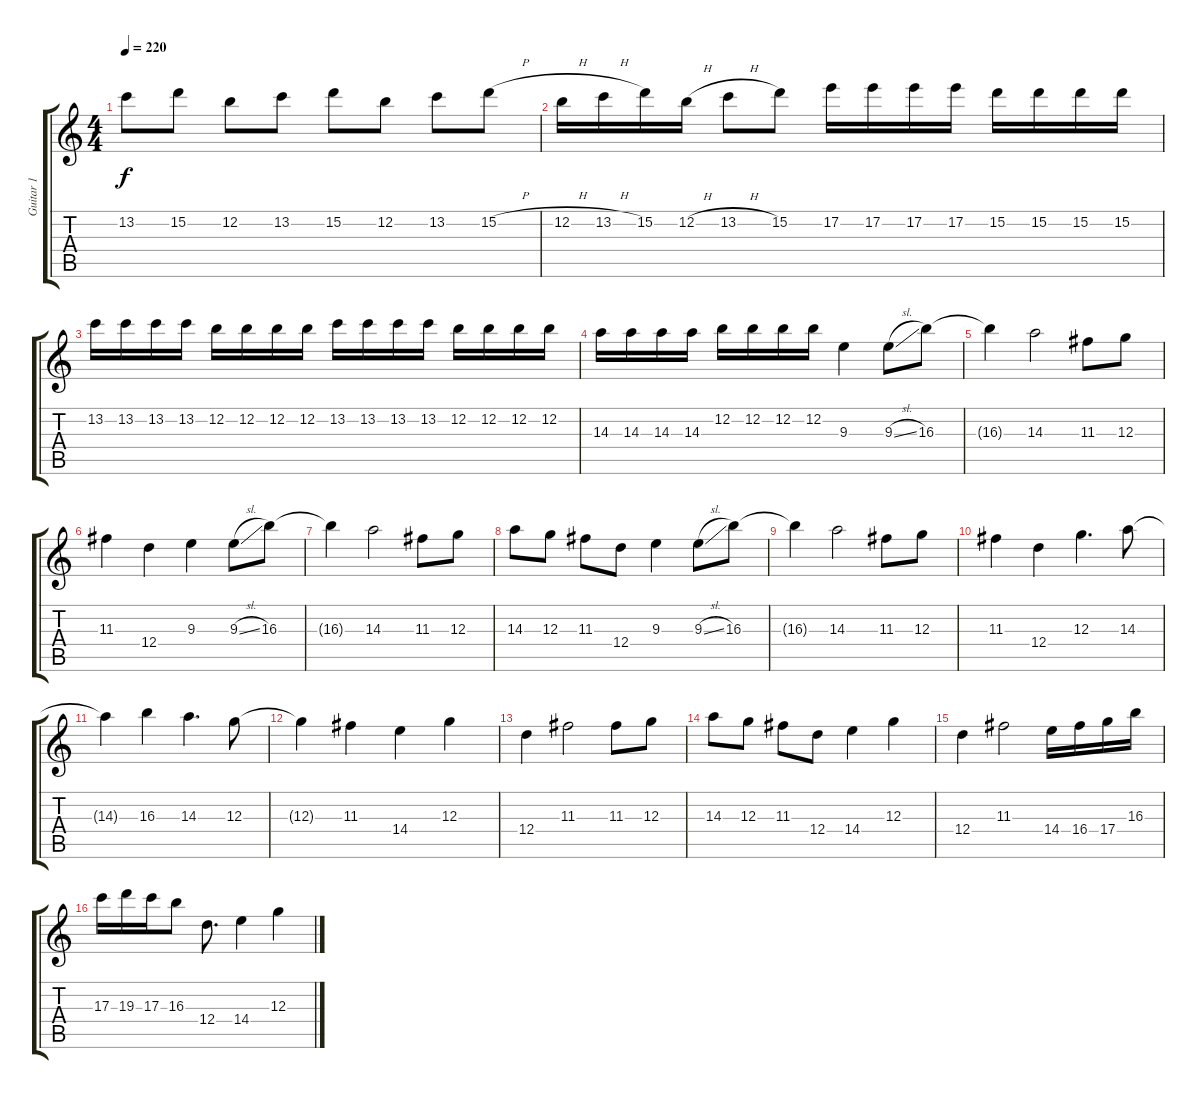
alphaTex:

\track ("Guitar 1" "Guitar 1") {instrument overdrivenguitar}
\staff {score tabs}
\tuning (E4 B3 G3 D3 A2 E2) {hide}
\ts (4 4)
\tempo 220
\clef g2
\ks c
13.2.8{dy f} 15.2.8 12.2.8 13.2.8 15.2.8 12.2.8 13.2.8 15.2{h}.8 |
12.2{h}.16 13.2{h}.16 15.2.16 12.2{h}.16 13.2{h}.8 15.2.8 17.2.16 17.2.16 17.2.16 17.2.16 15.2.16 15.2.16 15.2.16 15.2.16 |
13.2.16 13.2.16 13.2.16 13.2.16 12.2.16 12.2.16 12.2.16 12.2.16 13.2.16 13.2.16 13.2.16 13.2.16 12.2.16 12.2.16 12.2.16 12.2.16 |
14.3.16 14.3.16 14.3.16 14.3.16 12.2.16 12.2.16 12.2.16 12.2.16 9.3.4 9.3{sl}.8 16.3.8 |
16.3{t}.4 14.3.2 11.3.8 12.3.8 |
11.3.4 12.4.4 9.3.4 9.3{sl}.8 16.3.8 |
16.3{t}.4 14.3.2 11.3.8 12.3.8 |
14.3.8 12.3.8 11.3.8 12.4.8 9.3.4 9.3{sl}.8 16.3.8 |
16.3{t}.4 14.3.2 11.3.8 12.3.8 |
11.3.4 12.4.4 12.3.4{d} 14.3.8 |
14.3{t}.4 16.3.4 14.3.4{d} 12.3.8 |
12.3{t}.4 11.3.4 14.4.4 12.3.4 |
12.4.4 11.3.2 11.3.8 12.3.8 |
14.3.8 12.3.8 11.3.8 12.4.8 14.4.4 12.3.4 |
12.4.4 11.3.2 14.4.16 16.4.16 17.4.16 16.3.16 |
17.3.16 19.3.16 17.3.16 16.3.8 12.4.8{d} 14.4.4 12.3.4
